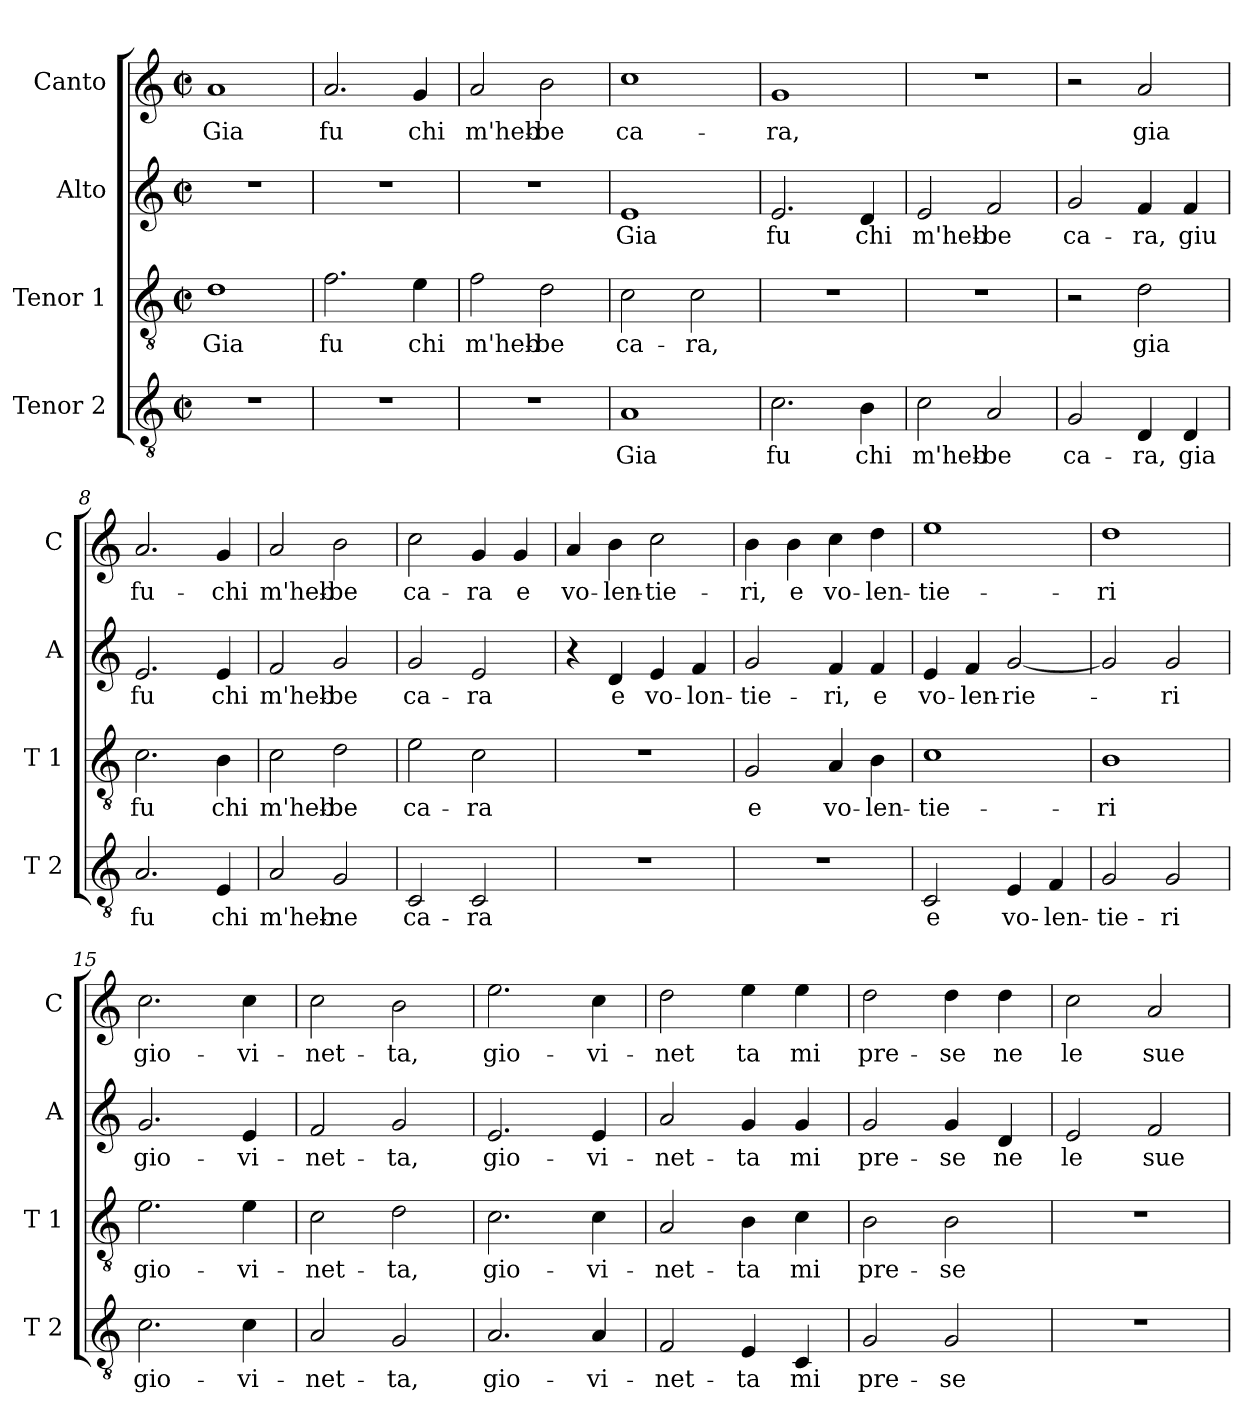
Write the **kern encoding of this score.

**kern	**text	**kern	**text	**kern	**text	**kern	**text
*part4	*part4	*part3	*part3	*part2	*part2	*part1	*part1
*staff4	*staff4	*staff3	*staff3	*staff2	*staff2	*staff1	*staff1
*I"Tenor 2	*	*I"Tenor 1	*	*I"Alto	*	*I"Canto	*
*I'T 2	*	*I'T 1	*	*I'A	*	*I'C	*
*clefGv2	*	*clefGv2	*	*clefG2	*	*clefG2	*
*k[]	*	*k[]	*	*k[]	*	*k[]	*
*C:	*	*C:	*	*C:	*	*C:	*
*M2/2	*	*M2/2	*	*M2/2	*	*M2/2	*
*met(c|)	*	*met(c|)	*	*met(c|)	*	*met(c|)	*
=1	=1	=1	=1	=1	=1	=1	=1
!	!	!	!LO:LY:b	!	!	!	!LO:LY:b
1r	.	1d	Gia	1r	.	1a	Gia
=2	=2	=2	=2	=2	=2	=2	=2
!	!	!	!LO:LY:b	!	!	!	!LO:LY:b
1r	.	2.f\	fu	1r	.	2.a/	fu
!	!	!	!LO:LY:b	!	!	!	!LO:LY:b
.	.	4e\	chi	.	.	4g/	chi
=3	=3	=3	=3	=3	=3	=3	=3
!	!	!	!LO:LY:b	!	!	!	!LO:LY:b
1r	.	2f\	m'heb-	1r	.	2a/	m'heb-
!	!	!	!LO:LY:b	!	!	!	!LO:LY:b
.	.	2d\	-be	.	.	2b\	-be
=4	=4	=4	=4	=4	=4	=4	=4
!	!LO:LY:b	!	!LO:LY:b	!	!LO:LY:b	!	!LO:LY:b
1A	Gia	2c\	ca-	1e	Gia	1cc	ca-
!	!	!	!LO:LY:b	!	!	!	!
.	.	2c\	-ra,	.	.	.	.
=5	=5	=5	=5	=5	=5	=5	=5
!	!LO:LY:b	!	!	!	!LO:LY:b	!	!LO:LY:b
2.c\	fu	1r	.	2.e/	fu	1g	-ra,
!	!LO:LY:b	!	!	!	!LO:LY:b	!	!
4B\	chi	.	.	4d/	chi	.	.
!!LO:LB:g=z
=6	=6	=6	=6	=6	=6	=6	=6
!	!LO:LY:b	!	!	!	!LO:LY:b	!	!
2c\	m'heb-	1r	.	2e/	m'heb-	1r	.
!	!LO:LY:b	!	!	!	!LO:LY:b	!	!
2A/	-be	.	.	2f/	-be	.	.
=7	=7	=7	=7	=7	=7	=7	=7
!	!LO:LY:b	!	!	!	!LO:LY:b	!	!
2G/	ca-	2r	.	2g/	ca-	2r	.
!	!LO:LY:b	!	!LO:LY:b	!	!LO:LY:b	!	!LO:LY:b
4D/	-ra,	2d\	gia	4f/	-ra,	2a/	gia
!	!LO:LY:b	!	!	!	!LO:LY:b	!	!
4D/	gia	.	.	4f/	giu	.	.
=8	=8	=8	=8	=8	=8	=8	=8
!	!LO:LY:b	!	!LO:LY:b	!	!LO:LY:b	!	!LO:LY:b
2.A/	fu	2.c\	fu	2.e/	fu	2.a/	fu-
!	!LO:LY:b	!	!LO:LY:b	!	!LO:LY:b	!	!LO:LY:b
4E/	chi	4B\	chi	4e/	chi	4g/	-chi
=9	=9	=9	=9	=9	=9	=9	=9
!	!LO:LY:b	!	!LO:LY:b	!	!LO:LY:b	!	!LO:LY:b
2A/	m'heb-	2c\	m'heb-	2f/	m'heb-	2a/	m'heb-
!	!LO:LY:b	!	!LO:LY:b	!	!LO:LY:b	!	!LO:LY:b
2G/	-ne	2d\	-be	2g/	-be	2b\	-be
=10	=10	=10	=10	=10	=10	=10	=10
!	!LO:LY:b	!	!LO:LY:b	!	!LO:LY:b	!	!LO:LY:b
2C/	ca-	2e\	ca-	2g/	ca-	2cc\	ca-
!	!LO:LY:b	!	!LO:LY:b	!	!LO:LY:b	!	!LO:LY:b
2C/	-ra	2c\	-ra	2e/	-ra	4g/	-ra
!	!	!	!	!	!	!	!LO:LY:b
.	.	.	.	.	.	4g/	e
=11	=11	=11	=11	=11	=11	=11	=11
!	!	!	!	!	!	!	!LO:LY:b
1r	.	1r	.	4r	.	4a/	vo-
!	!	!	!	!	!LO:LY:b	!	!LO:LY:b
.	.	.	.	4d/	e	4b\	-len-
!	!	!	!	!	!LO:LY:b	!	!LO:LY:b
.	.	.	.	4e/	vo-	2cc\	-tie-
!	!	!	!	!	!LO:LY:b	!	!
.	.	.	.	4f/	-lon-	.	.
!!LO:LB:g=z
=12	=12	=12	=12	=12	=12	=12	=12
!	!	!	!LO:LY:b	!	!LO:LY:b	!	!LO:LY:b
1r	.	2G/	e	2g/	-tie-	4b\	-ri,
!	!	!	!	!	!	!	!LO:LY:b
.	.	.	.	.	.	4b\	e
!	!	!	!LO:LY:b	!	!LO:LY:b	!	!LO:LY:b
.	.	4A/	vo-	4f/	-ri,	4cc\	vo-
!	!	!	!LO:LY:b	!	!LO:LY:b	!	!LO:LY:b
.	.	4B\	-len-	4f/	e	4dd\	-len-
=13	=13	=13	=13	=13	=13	=13	=13
!	!LO:LY:b	!	!LO:LY:b	!	!LO:LY:b	!	!LO:LY:b
2C/	e	1c	-tie-	4e/	vo-	1ee	-tie-
!	!	!	!	!	!LO:LY:b	!	!
.	.	.	.	4f/	-len-	.	.
!	!LO:LY:b	!	!	!	!LO:LY:b	!	!
4E/	vo-	.	.	[2g/	-rie-	.	.
!	!LO:LY:b	!	!	!	!	!	!
4F/	-len-	.	.	.	.	.	.
=14	=14	=14	=14	=14	=14	=14	=14
!	!LO:LY:b	!	!LO:LY:b	!	!	!	!LO:LY:b
2G/	-tie-	1B	-ri	2g/]	.	1dd	-ri
!	!LO:LY:b	!	!	!	!LO:LY:b	!	!
2G/	-ri	.	.	2g/	-ri	.	.
=15	=15	=15	=15	=15	=15	=15	=15
!	!LO:LY:b	!	!LO:LY:b	!	!LO:LY:b	!	!LO:LY:b
2.c\	gio-	2.e\	gio-	2.g/	gio-	2.cc\	gio-
!	!LO:LY:b	!	!LO:LY:b	!	!LO:LY:b	!	!LO:LY:b
4c\	-vi-	4e\	-vi-	4e/	-vi-	4cc\	-vi-
=16	=16	=16	=16	=16	=16	=16	=16
!	!LO:LY:b	!	!LO:LY:b	!	!LO:LY:b	!	!LO:LY:b
2A/	-net-	2c\	-net-	2f/	-net-	2cc\	-net-
!	!LO:LY:b	!	!LO:LY:b	!	!LO:LY:b	!	!LO:LY:b
2G/	-ta,	2d\	-ta,	2g/	-ta,	2b\	-ta,
=17	=17	=17	=17	=17	=17	=17	=17
!	!LO:LY:b	!	!LO:LY:b	!	!LO:LY:b	!	!LO:LY:b
2.A/	gio-	2.c\	gio-	2.e/	gio-	2.ee\	gio-
!	!LO:LY:b	!	!LO:LY:b	!	!LO:LY:b	!	!LO:LY:b
4A/	-vi-	4c\	-vi-	4e/	-vi-	4cc\	-vi-
!!LO:PB:g=z
=18	=18	=18	=18	=18	=18	=18	=18
!	!LO:LY:b	!	!LO:LY:b	!	!LO:LY:b	!	!LO:LY:b
2F/	-net-	2A/	-net-	2a/	-net-	2dd\	-net
!	!LO:LY:b	!	!LO:LY:b	!	!LO:LY:b	!	!LO:LY:b
4E/	-ta	4B\	-ta	4g/	-ta	4ee\	ta
!	!LO:LY:b	!	!LO:LY:b	!	!LO:LY:b	!	!LO:LY:b
4C/	mi	4c\	mi	4g/	mi	4ee\	mi
=19	=19	=19	=19	=19	=19	=19	=19
!	!LO:LY:b	!	!LO:LY:b	!	!LO:LY:b	!	!LO:LY:b
2G/	pre-	2B\	pre-	2g/	pre-	2dd\	pre-
!	!LO:LY:b	!	!LO:LY:b	!	!LO:LY:b	!	!LO:LY:b
2G/	-se	2B\	-se	4g/	-se	4dd\	-se
!	!	!	!	!	!LO:LY:b	!	!LO:LY:b
.	.	.	.	4d/	ne	4dd\	ne
=20	=20	=20	=20	=20	=20	=20	=20
!	!	!	!	!	!LO:LY:b	!	!LO:LY:b
1r	.	1r	.	2e/	le	2cc\	le
!	!	!	!	!	!LO:LY:b	!	!LO:LY:b
.	.	.	.	2f/	sue	2a/	sue
=	=	=	=	=	=	=	=
*-	*-	*-	*-	*-	*-	*-	*-
